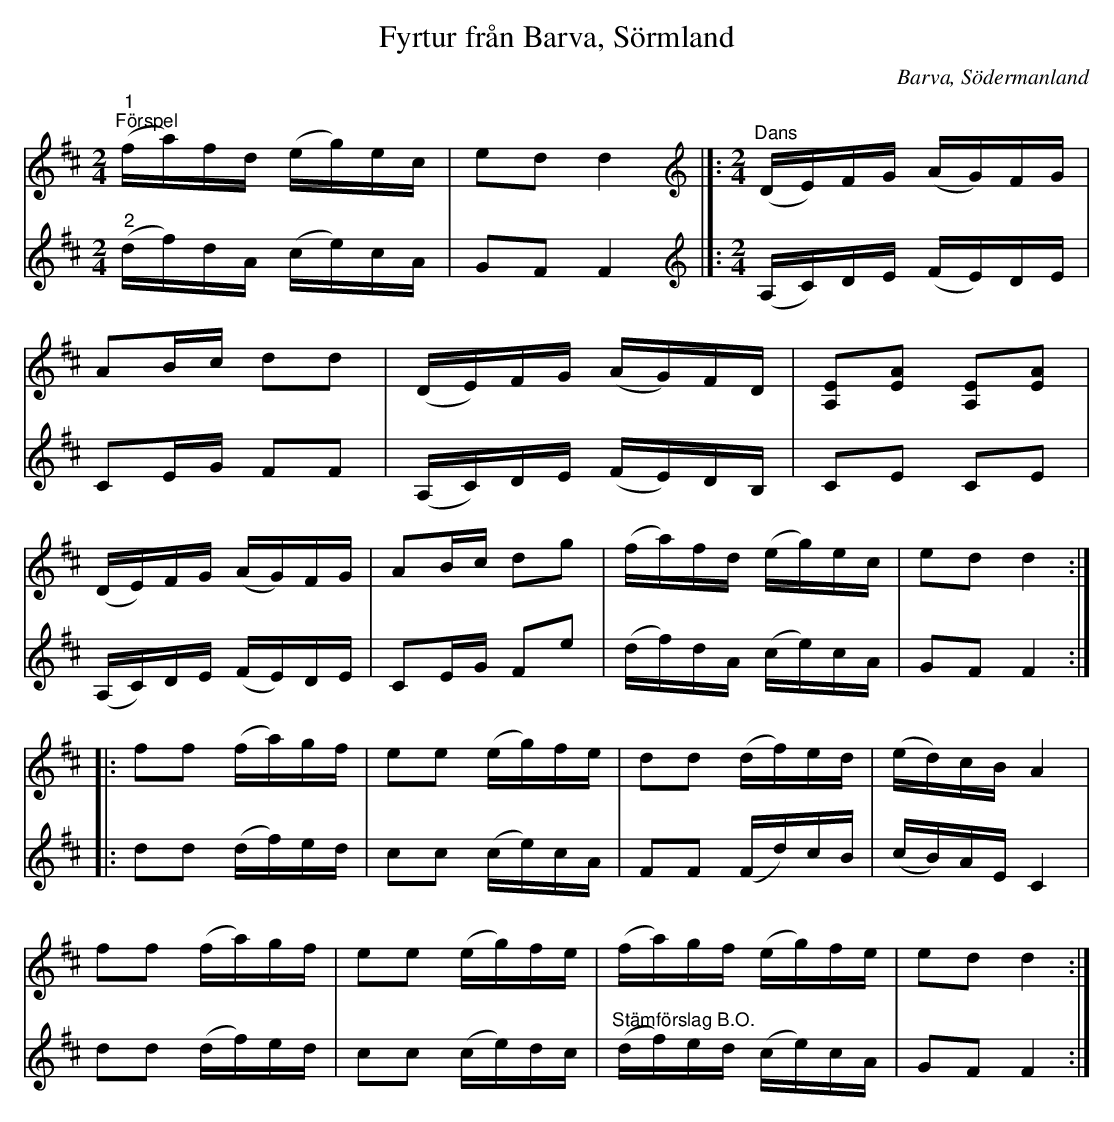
X:1
T:Fyrtur från Barva, Sörmland
O:Barva, Södermanland
L:1/16
M:2/4
K:D
V:1
"^1""^Förspel" (fa)fd (eg)ec | e2d2 d4 |]:[K:D][M:2/4][K:treble]"^Dans" (DE)FG (AG)FG |
A2Bc d2d2 | (DE)FG (AG)FD | [A,E]2[EA]2 [A,E]2[EA]2 |
(DE)FG (AG)FG | A2Bc d2g2 | (fa)fd (eg)ec | e2d2 d4 ::
f2f2 (fa)gf | e2e2 (eg)fe | d2d2 (df)ed | (ed)cB A4 |
f2f2 (fa)gf | e2e2 (eg)fe | (fa)gf (eg)fe | e2d2 d4 :|
V:2
"^2" (df)dA (ce)cA | G2F2 F4 |]:[K:D][M:2/4][K:treble] (A,C)DE (FE)DE |
C2EG F2F2 | (A,C)DE (FE)DB, | C2E2 C2E2 |
(A,C)DE (FE)DE | C2EG F2e2 | (df)dA (ce)cA | G2F2 F4 ::
d2d2 (df)ed | c2c2 (ce)cA | F2F2 (Fd)cB | (cB)AE C4 |
d2d2 (df)ed | c2c2 (ce)dc | "^Stämförslag B.O." (df)ed (ce)cA | G2F2 F4 :|
